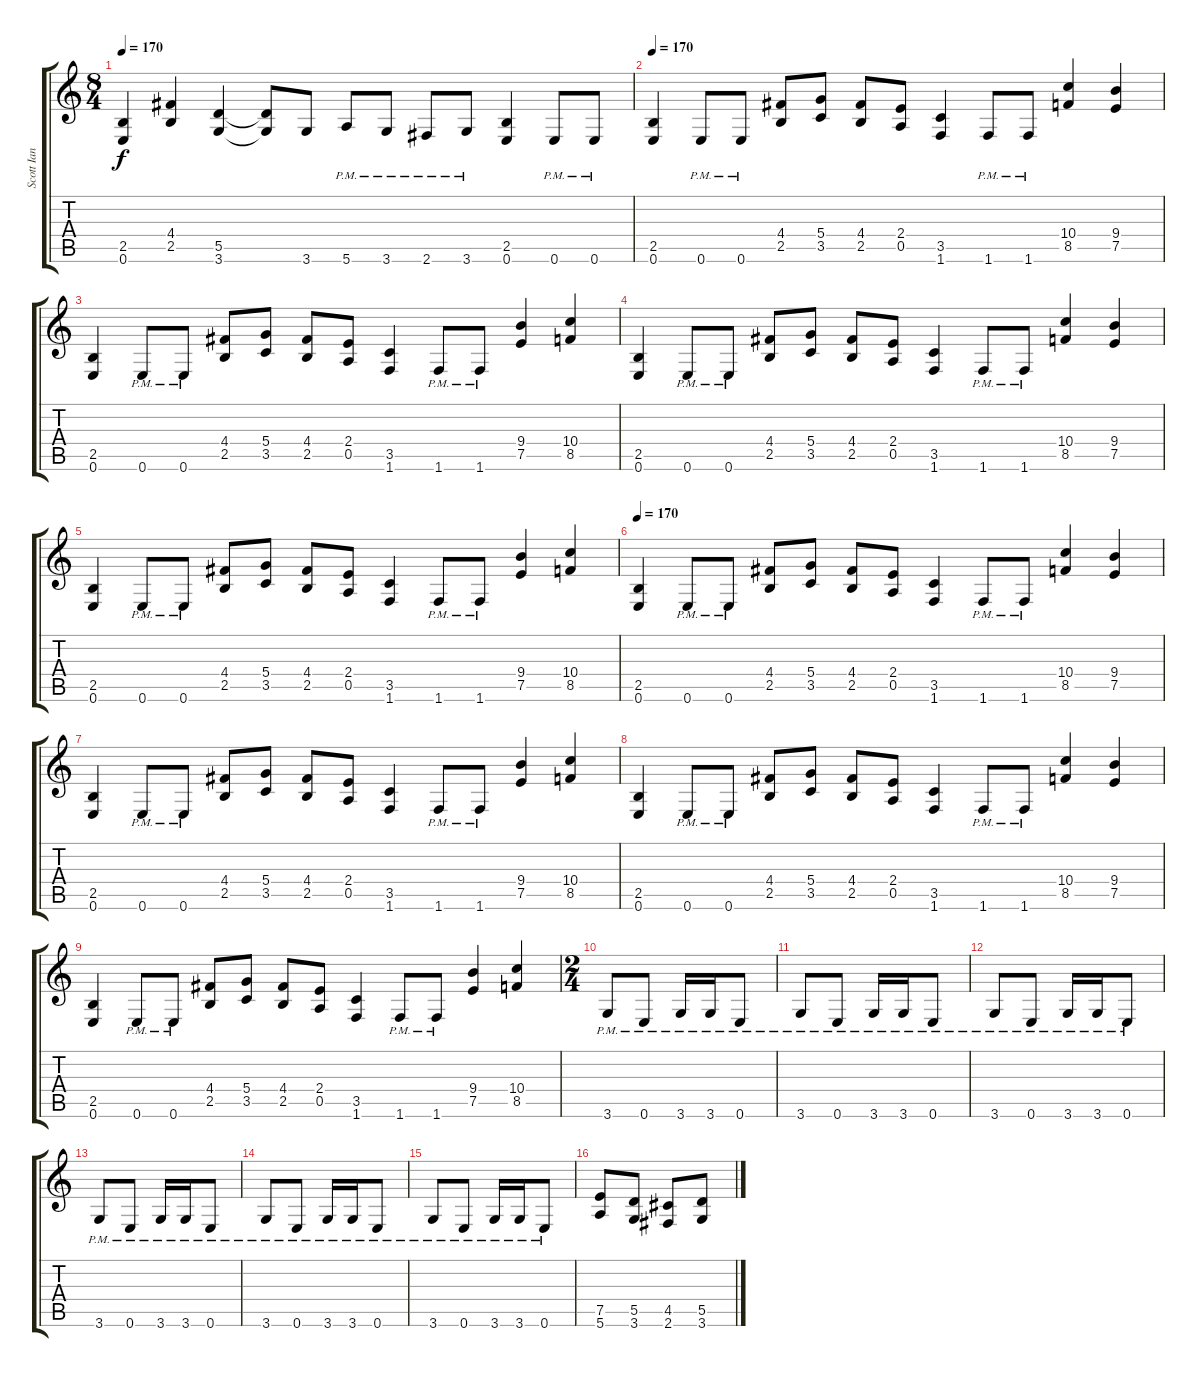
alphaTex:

\track ("Scott Ian" "Scott Ian") {instrument distortionguitar}
\staff {score tabs}
\tuning (E4 B3 G3 D3 A2 E2) {hide}
\ts (8 4)
\tempo 170
\clef g2
\ks c
(2.5 0.6).4{dy f} (4.4 2.5).4 (5.5 3.6).4 (5.5{t} 3.6{t}).8 3.6.8 5.6{pm}.8 3.6{pm}.8 2.6{pm}.8 3.6{pm}.8 (2.5 0.6).4 0.6{pm}.8 0.6{pm}.8 |
\tempo 170
(2.5 0.6).4 0.6{pm}.8 0.6{pm}.8 (4.4 2.5).8 (5.4 3.5).8 (4.4 2.5).8 (2.4 0.5).8 (3.5 1.6).4 1.6{pm}.8 1.6{pm}.8 (10.4 8.5).4 (9.4 7.5).4 |
(2.5 0.6).4 0.6{pm}.8 0.6{pm}.8 (4.4 2.5).8 (5.4 3.5).8 (4.4 2.5).8 (2.4 0.5).8 (3.5 1.6).4 1.6{pm}.8 1.6{pm}.8 (9.4 7.5).4 (10.4 8.5).4 |
(2.5 0.6).4 0.6{pm}.8 0.6{pm}.8 (4.4 2.5).8 (5.4 3.5).8 (4.4 2.5).8 (2.4 0.5).8 (3.5 1.6).4 1.6{pm}.8 1.6{pm}.8 (10.4 8.5).4 (9.4 7.5).4 |
(2.5 0.6).4 0.6{pm}.8 0.6{pm}.8 (4.4 2.5).8 (5.4 3.5).8 (4.4 2.5).8 (2.4 0.5).8 (3.5 1.6).4 1.6{pm}.8 1.6{pm}.8 (9.4 7.5).4 (10.4 8.5).4 |
\tempo 170
(2.5 0.6).4 0.6{pm}.8 0.6{pm}.8 (4.4 2.5).8 (5.4 3.5).8 (4.4 2.5).8 (2.4 0.5).8 (3.5 1.6).4 1.6{pm}.8 1.6{pm}.8 (10.4 8.5).4 (9.4 7.5).4 |
(2.5 0.6).4 0.6{pm}.8 0.6{pm}.8 (4.4 2.5).8 (5.4 3.5).8 (4.4 2.5).8 (2.4 0.5).8 (3.5 1.6).4 1.6{pm}.8 1.6{pm}.8 (9.4 7.5).4 (10.4 8.5).4 |
(2.5 0.6).4 0.6{pm}.8 0.6{pm}.8 (4.4 2.5).8 (5.4 3.5).8 (4.4 2.5).8 (2.4 0.5).8 (3.5 1.6).4 1.6{pm}.8 1.6{pm}.8 (10.4 8.5).4 (9.4 7.5).4 |
(2.5 0.6).4 0.6{pm}.8 0.6{pm}.8 (4.4 2.5).8 (5.4 3.5).8 (4.4 2.5).8 (2.4 0.5).8 (3.5 1.6).4 1.6{pm}.8 1.6{pm}.8 (9.4 7.5).4 (10.4 8.5).4 |
\ts (2 4)
3.6{pm}.8 0.6{pm}.8 3.6{pm}.16 3.6{pm}.16 0.6{pm}.8 |
3.6{pm}.8 0.6{pm}.8 3.6{pm}.16 3.6{pm}.16 0.6{pm}.8 |
3.6{pm}.8 0.6{pm}.8 3.6{pm}.16 3.6{pm}.16 0.6{pm}.8 |
3.6{pm}.8 0.6{pm}.8 3.6{pm}.16 3.6{pm}.16 0.6{pm}.8 |
3.6{pm}.8 0.6{pm}.8 3.6{pm}.16 3.6{pm}.16 0.6{pm}.8 |
3.6{pm}.8 0.6{pm}.8 3.6{pm}.16 3.6{pm}.16 0.6{pm}.8 |
(7.5 5.6).8 (5.5 3.6).8 (4.5 2.6).8 (5.5 3.6).8
